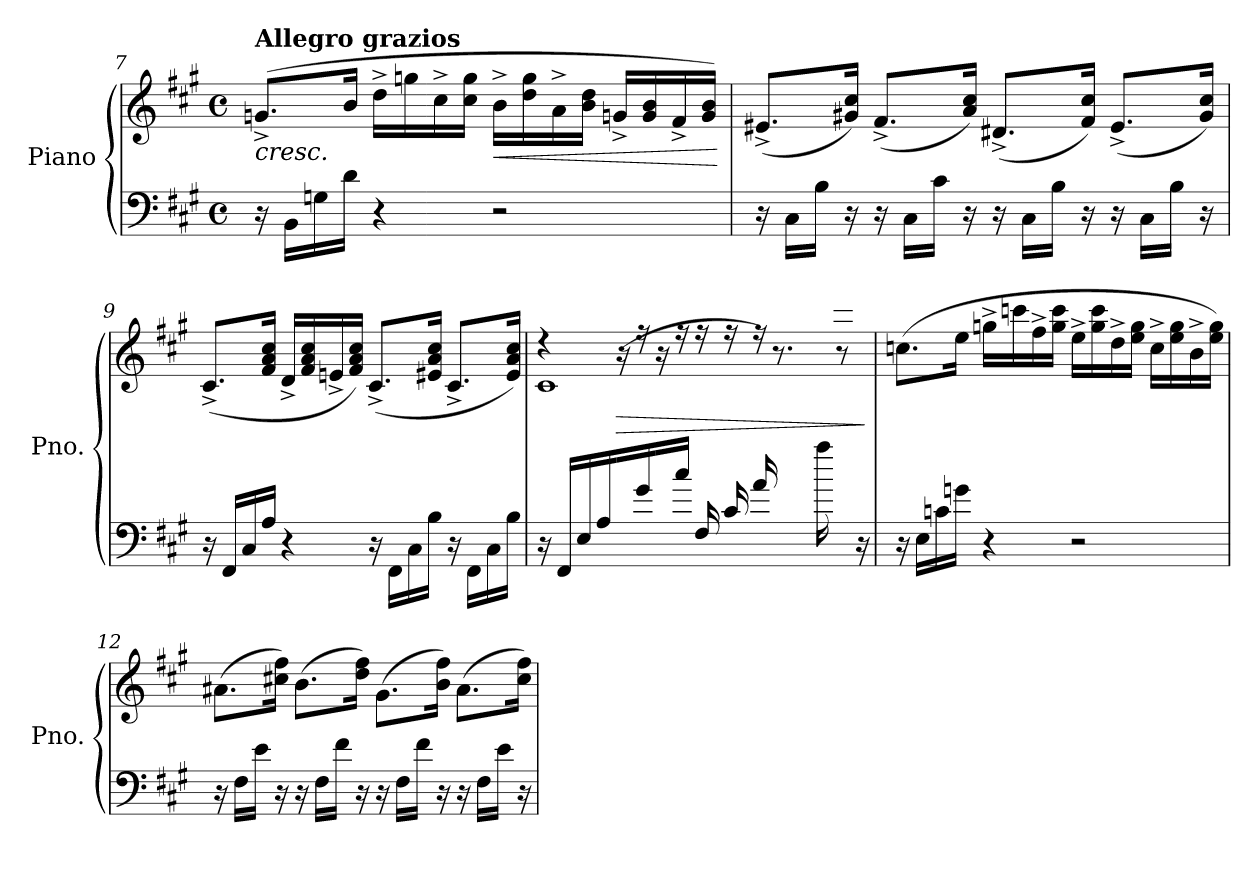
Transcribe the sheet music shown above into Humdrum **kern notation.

**kern	**kern	**dynam
*part1	*part1	*part1
*staff2	*staff1	*staff1/2
*I"Piano	*	*
*I'Pno.	*	*
*clefF4	*clefG2	*
*k[f#c#g#]	*k[f#c#g#]	*
*M4/4	*M4/4	*
*met(c)	*met(c)	*
*MM156	*MM156	*
=7	=7	=7
!	!LO:TX:a:B:t=Allegro grazios	!
!	!LO:TX:b:i:t=cresc.	!
16r	(>8.gn^/L	.
16BB\LL	.	.
16Gn\	.	.
16d\JJ	16b/Jk	.
4r	16dd^\LL	.
.	16ggn\	.
.	16cc#^\	.
.	16cc#\ 16gg\JJ	.
!	!	!LO:HP:b
2r	16b^\LL	<
.	16dd\ 16gg\	.
.	16a^\	.
.	16b\ 16dd\JJ	.
.	16gn^/LL	.
.	16g/ 16b/	.
.	16f#^/	.
.	16g/ 16b/JJ)	.
.	.	[
!!LO:LB:g=z
=8	=8	=8
16r	(<8.e#X^/L	.
16C#\LL	.	.
16B\JJ	.	.
16r	16g#X/ 16cc#/Jk)	.
16r	(<8.f#^/L	.
16C#\LL	.	.
16c#\JJ	.	.
16r	16a/ 16cc#/Jk)	.
16r	(<8.d#X^/L	.
16C#\LL	.	.
16B\JJ	.	.
16r	16f#/ 16cc#/Jk)	.
16r	(<8.e#^/L	.
16C#\LL	.	.
16B\JJ	.	.
16r	16g#/ 16cc#/Jk)	.
=9	=9	=9
16r	(<8.c#^/L	.
16FF#/LL	.	.
16C#/	.	.
16A/JJ	16f#/ 16a/ 16cc#/Jk	.
4r	16d^/LL	.
.	16f#/ 16a/ 16cc#/	.
.	16en^/	.
.	16f#/ 16a/ 16cc#/JJ)	.
16r	(<8.c#^/L	.
16FF#\LL	.	.
16C#\	.	.
16B\JJ	16e#X/ 16a/ 16cc#/Jk	.
16r	8.c#^/L	.
16FF#\LL	.	.
16C#\	.	.
16B\JJ	16e#/ 16a/ 16cc#/Jk)	.
!!LO:PB:g=z
=10	=10	=10
*	*^	*
*	*	*^	*
16r	4r	1c#	4ryy	.
16FF#/LL	.	.	.	.
16E/	.	.	.	.
16A/	.	.	.	.
!	!	!	!	!LO:HP:b
16ryy	(<16r	.	16f#\	>
16g#\	16r	.	16ryy	.
16ryy	16r	.	16a\	.
16cc#\JJ	16r	.	4ryy	.
(>16F#/LL	16r	.	.	.
16c#/	16r	.	.	.
16a/	16r)	.	.	.
8ryy	8.r	.	16ff#\	.
.	.	.	16gg#\	.
16aa\	.	.	16ryy	.
16ryy	8r	.	16ccc#\JJ)	.
16r	.	.	16ryy	.
*	*v	*v	*v	*
.	.	]
=11	=11	=11
*	*MM156	*
16r	(>8.ccn\L	.
16E\LL	.	.
16cn\	.	.
16gn\JJ	16ee\Jk	.
4r	16ggn^\LL	.
.	16cccn\	.
.	16ff#^\	.
.	16gg\ 16ccc\JJ	.
2r	16ee^\LL	.
.	16gg\ 16ccc\	.
.	16dd^\	.
.	16ee\ 16gg\JJ	.
.	16cc^\LL	.
.	16ee\ 16gg\	.
.	16b^\	.
.	16ee\ 16gg\JJ)	.
!!LO:LB:g=z
=12	=12	=12
16r	(>8.a#X\L	.
16F#\LL	.	.
16e\JJ	.	.
16r	16cc#X\ 16ff#\Jk)	.
16r	(>8.b\L	.
16F#\LL	.	.
16f#\JJ	.	.
16r	16dd\ 16ff#\Jk)	.
16r	(>8.g#\L	.
16F#\LL	.	.
16f#\JJ	.	.
16r	16b\ 16ff#\Jk)	.
16r	(>8.a#\L	.
16F#\LL	.	.
16e\JJ	.	.
16r	16cc#\ 16ff#\Jk)	.
=	=	=
*-	*-	*-
